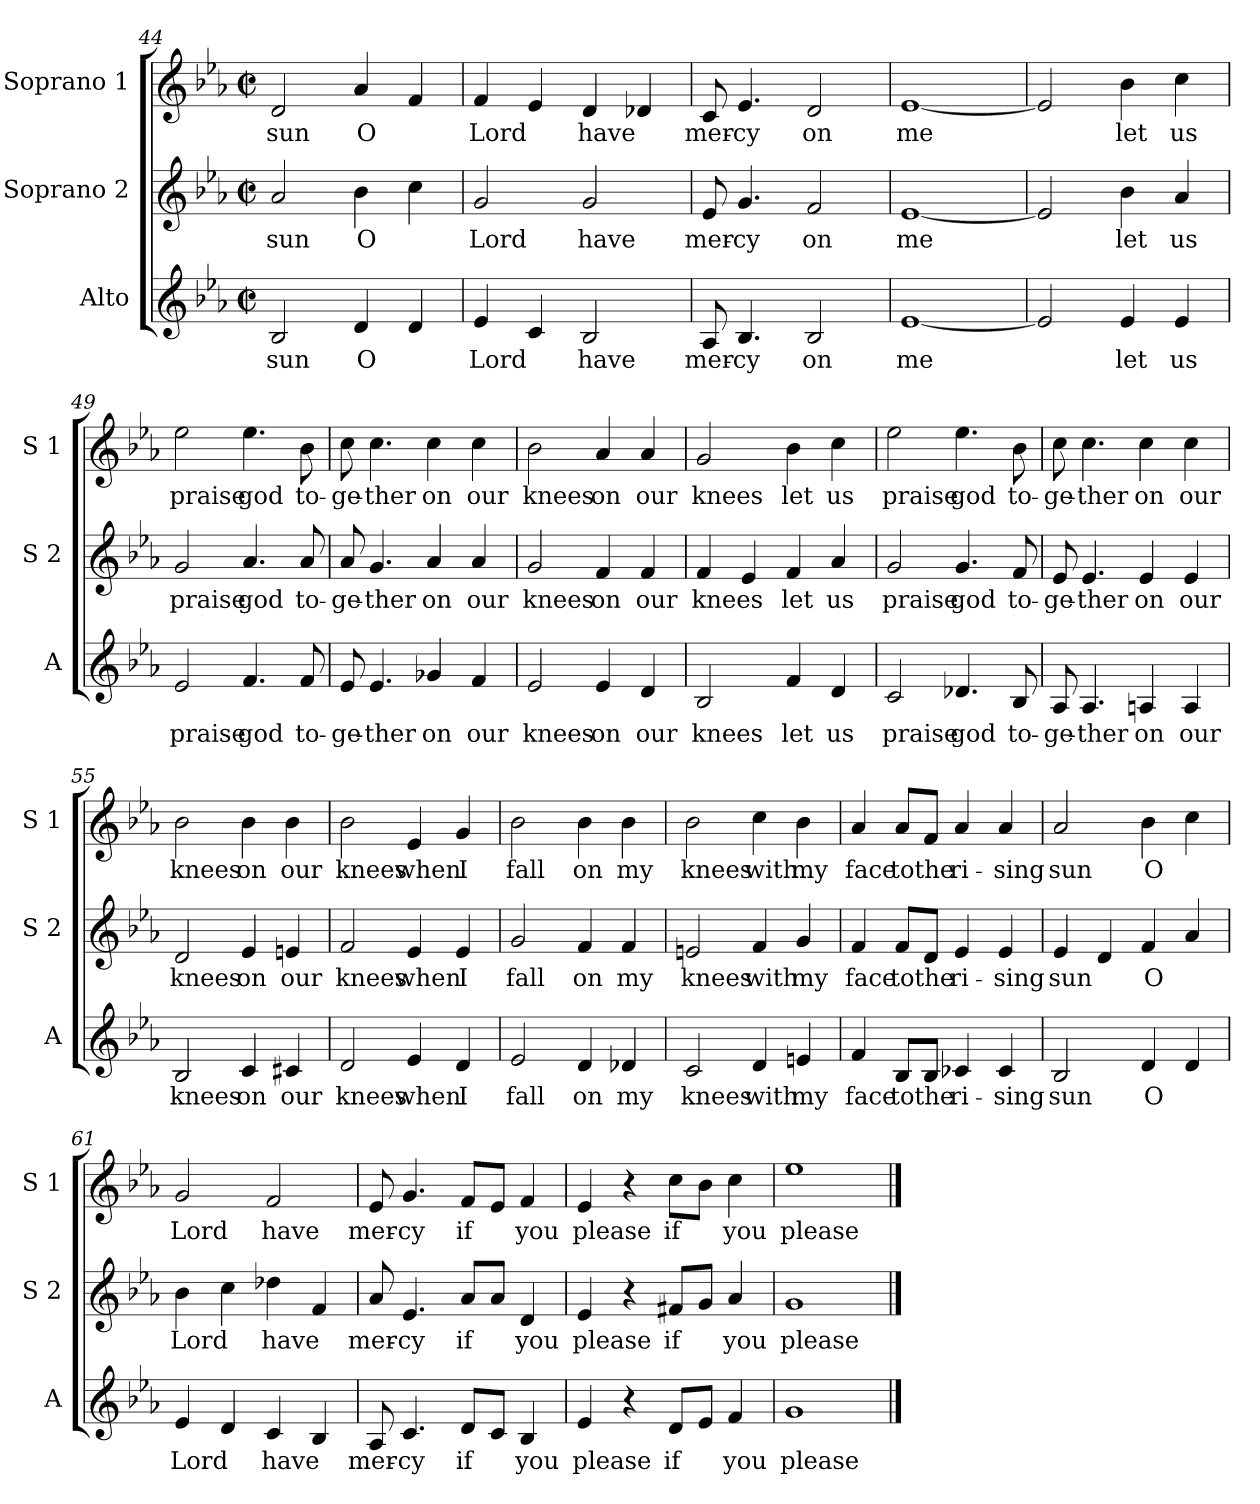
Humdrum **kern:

**kern	**text	**kern	**text	**kern	**text
*part3	*part3	*part2	*part2	*part1	*part1
*staff3	*staff3	*staff2	*staff2	*staff1	*staff1
*I"Alto	*	*I"Soprano 2	*	*I"Soprano 1	*
*I'A	*	*I'S 2	*	*I'S 1	*
*clefG2	*	*clefG2	*	*clefG2	*
*k[b-e-a-]	*	*k[b-e-a-]	*	*k[b-e-a-]	*
*E-:	*	*E-:	*	*E-:	*
*M2/2	*	*M2/2	*	*M2/2	*
*met(c|)	*	*met(c|)	*	*met(c|)	*
=44	=44	=44	=44	=44	=44
!	!LO:LY:b	!	!LO:LY:b	!	!LO:LY:b
2B-/	sun	2a-/	sun	2d/	sun
!	!LO:LY:b	!	!LO:LY:b	!	!LO:LY:b
4d/	O	4b-\	O	4a-/	O
4d/	.	4cc\	.	4f/	.
!!LO:LB:g=z
=45	=45	=45	=45	=45	=45
!	!LO:LY:b	!	!LO:LY:b	!	!LO:LY:b
4e-/	Lord	2g/	Lord	4f/	Lord
4c/	.	.	.	4e-/	.
!	!LO:LY:b	!	!LO:LY:b	!	!LO:LY:b
2B-/	have	2g/	have	4d/	have
.	.	.	.	4d-X/	.
=46	=46	=46	=46	=46	=46
!	!LO:LY:b	!	!LO:LY:b	!	!LO:LY:b
8A-/	mer-	8e-/	mer-	8c/	mer-
!	!LO:LY:b	!	!LO:LY:b	!	!LO:LY:b
4.B-/	-cy	4.g/	-cy	4.e-/	-cy
!	!LO:LY:b	!	!LO:LY:b	!	!LO:LY:b
2B-/	on	2f/	on	2d/	on
=47	=47	=47	=47	=47	=47
!	!LO:LY:b	!	!LO:LY:b	!	!LO:LY:b
[1e-	me	[1e-	me	[1e-	me
=48	=48	=48	=48	=48	=48
2e-/]	.	2e-/]	.	2e-/]	.
!	!LO:LY:b	!	!LO:LY:b	!	!LO:LY:b
4e-/	let	4b-\	let	4b-\	let
!	!LO:LY:b	!	!LO:LY:b	!	!LO:LY:b
4e-/	us	4a-/	us	4cc\	us
!!LO:PB:g=z
=49	=49	=49	=49	=49	=49
!	!LO:LY:b	!	!LO:LY:b	!	!LO:LY:b
2e-/	praise	2g/	praise	2ee-\	praise
!	!LO:LY:b	!	!LO:LY:b	!	!LO:LY:b
4.f/	god	4.a-/	god	4.ee-\	god
!	!LO:LY:b	!	!LO:LY:b	!	!LO:LY:b
8f/	to-	8a-/	to-	8b-\	to-
=50	=50	=50	=50	=50	=50
!	!LO:LY:b	!	!LO:LY:b	!	!LO:LY:b
8e-/	-ge-	8a-/	-ge-	8cc\	-ge-
!	!LO:LY:b	!	!LO:LY:b	!	!LO:LY:b
4.e-/	-ther	4.g/	-ther	4.cc\	-ther
!	!LO:LY:b	!	!LO:LY:b	!	!LO:LY:b
4g-X/	on	4a-/	on	4cc\	on
!	!LO:LY:b	!	!LO:LY:b	!	!LO:LY:b
4f/	our	4a-/	our	4cc\	our
=51	=51	=51	=51	=51	=51
!	!LO:LY:b	!	!LO:LY:b	!	!LO:LY:b
2e-/	knees	2g/	knees	2b-\	knees
!	!LO:LY:b	!	!LO:LY:b	!	!LO:LY:b
4e-/	on	4f/	on	4a-/	on
!	!LO:LY:b	!	!LO:LY:b	!	!LO:LY:b
4d/	our	4f/	our	4a-/	our
=52	=52	=52	=52	=52	=52
!	!LO:LY:b	!	!LO:LY:b	!	!LO:LY:b
2B-/	knees	4f/	knees	2g/	knees
.	.	4e-/	.	.	.
!	!LO:LY:b	!	!LO:LY:b	!	!LO:LY:b
4f/	let	4f/	let	4b-\	let
!	!LO:LY:b	!	!LO:LY:b	!	!LO:LY:b
4d/	us	4a-/	us	4cc\	us
!!LO:LB:g=z
=53	=53	=53	=53	=53	=53
!	!LO:LY:b	!	!LO:LY:b	!	!LO:LY:b
2c/	praise	2g/	praise	2ee-\	praise
!	!LO:LY:b	!	!LO:LY:b	!	!LO:LY:b
4.d-X/	god	4.g/	god	4.ee-\	god
!	!LO:LY:b	!	!LO:LY:b	!	!LO:LY:b
8B-/	to-	8f/	to-	8b-\	to-
=54	=54	=54	=54	=54	=54
!	!LO:LY:b	!	!LO:LY:b	!	!LO:LY:b
8A-/	-ge-	8e-/	-ge-	8cc\	-ge-
!	!LO:LY:b	!	!LO:LY:b	!	!LO:LY:b
4.A-/	-ther	4.e-/	-ther	4.cc\	-ther
!	!LO:LY:b	!	!LO:LY:b	!	!LO:LY:b
4An/	on	4e-/	on	4cc\	on
!	!LO:LY:b	!	!LO:LY:b	!	!LO:LY:b
4A/	our	4e-/	our	4cc\	our
=55	=55	=55	=55	=55	=55
!	!LO:LY:b	!	!LO:LY:b	!	!LO:LY:b
2B-/	knees	2d/	knees	2b-\	knees
!	!LO:LY:b	!	!LO:LY:b	!	!LO:LY:b
4c/	on	4e-/	on	4b-\	on
!	!LO:LY:b	!	!LO:LY:b	!	!LO:LY:b
4c#X/	our	4en/	our	4b-\	our
=56	=56	=56	=56	=56	=56
!	!LO:LY:b	!	!LO:LY:b	!	!LO:LY:b
2d/	knees	2f/	knees	2b-\	knees
!	!LO:LY:b	!	!LO:LY:b	!	!LO:LY:b
4e-/	when	4e-/	when	4e-/	when
!	!LO:LY:b	!	!LO:LY:b	!	!LO:LY:b
4d/	I	4e-/	I	4g/	I
!!LO:LB:g=z
=57	=57	=57	=57	=57	=57
!	!LO:LY:b	!	!LO:LY:b	!	!LO:LY:b
2e-/	fall	2g/	fall	2b-\	fall
!	!LO:LY:b	!	!LO:LY:b	!	!LO:LY:b
4d/	on	4f/	on	4b-\	on
!	!LO:LY:b	!	!LO:LY:b	!	!LO:LY:b
4d-X/	my	4f/	my	4b-\	my
=58	=58	=58	=58	=58	=58
!	!LO:LY:b	!	!LO:LY:b	!	!LO:LY:b
2c/	knees	2en/	knees	2b-\	knees
!	!LO:LY:b	!	!LO:LY:b	!	!LO:LY:b
4d/	with	4f/	with	4cc\	with
!	!LO:LY:b	!	!LO:LY:b	!	!LO:LY:b
4en/	my	4g/	my	4b-\	my
=59	=59	=59	=59	=59	=59
!	!LO:LY:b	!	!LO:LY:b	!	!LO:LY:b
4f/	face	4f/	face	4a-/	face
!	!LO:LY:b	!	!LO:LY:b	!	!LO:LY:b
8B-/L	to	8f/L	to	8a-/L	to
!	!LO:LY:b	!	!LO:LY:b	!	!LO:LY:b
8B-/J	the	8d/J	the	8f/J	the
!	!LO:LY:b	!	!LO:LY:b	!	!LO:LY:b
4c-X/	ri-	4e-/	ri-	4a-/	ri-
!	!LO:LY:b	!	!LO:LY:b	!	!LO:LY:b
4c-/	-sing	4e-/	-sing	4a-/	-sing
=60	=60	=60	=60	=60	=60
!	!LO:LY:b	!	!LO:LY:b	!	!LO:LY:b
2B-/	sun	4e-/	sun	2a-/	sun
.	.	4d/	.	.	.
!	!LO:LY:b	!	!LO:LY:b	!	!LO:LY:b
4d/	O	4f/	O	4b-\	O
4d/	.	4a-/	.	4cc\	.
!!LO:LB:g=z
=61	=61	=61	=61	=61	=61
!	!LO:LY:b	!	!LO:LY:b	!	!LO:LY:b
4e-/	Lord	4b-\	Lord	2g/	Lord
4d/	.	4cc\	.	.	.
!	!LO:LY:b	!	!LO:LY:b	!	!LO:LY:b
4c/	have	4dd-X\	have	2f/	have
4B-/	.	4f/	.	.	.
=62	=62	=62	=62	=62	=62
!	!LO:LY:b	!	!LO:LY:b	!	!LO:LY:b
8A-/	mer-	8a-/	mer-	8e-/	mer-
!	!LO:LY:b	!	!LO:LY:b	!	!LO:LY:b
4.c/	-cy	4.e-/	-cy	4.g/	-cy
!	!LO:LY:b	!	!LO:LY:b	!	!LO:LY:b
8d/L	if	8a-/L	if	8f/L	if
8c/J	.	8a-/J	.	8e-/J	.
!	!LO:LY:b	!	!LO:LY:b	!	!LO:LY:b
4B-/	you	4d/	you	4f/	you
=63	=63	=63	=63	=63	=63
!	!LO:LY:b	!	!LO:LY:b	!	!LO:LY:b
4e-/	please	4e-/	please	4e-/	please
4r	.	4r	.	4r	.
!	!LO:LY:b	!	!LO:LY:b	!	!LO:LY:b
8d/L	if	8f#X/L	if	8cc\L	if
8e-/J	.	8g/J	.	8b-\J	.
!	!LO:LY:b	!	!LO:LY:b	!	!LO:LY:b
4f/	you	4a-/	you	4cc\	you
=64	=64	=64	=64	=64	=64
!	!LO:LY:b	!	!LO:LY:b	!	!LO:LY:b
1g	please	1g	please	1ee-	please
==	==	==	==	==	==
*-	*-	*-	*-	*-	*-
